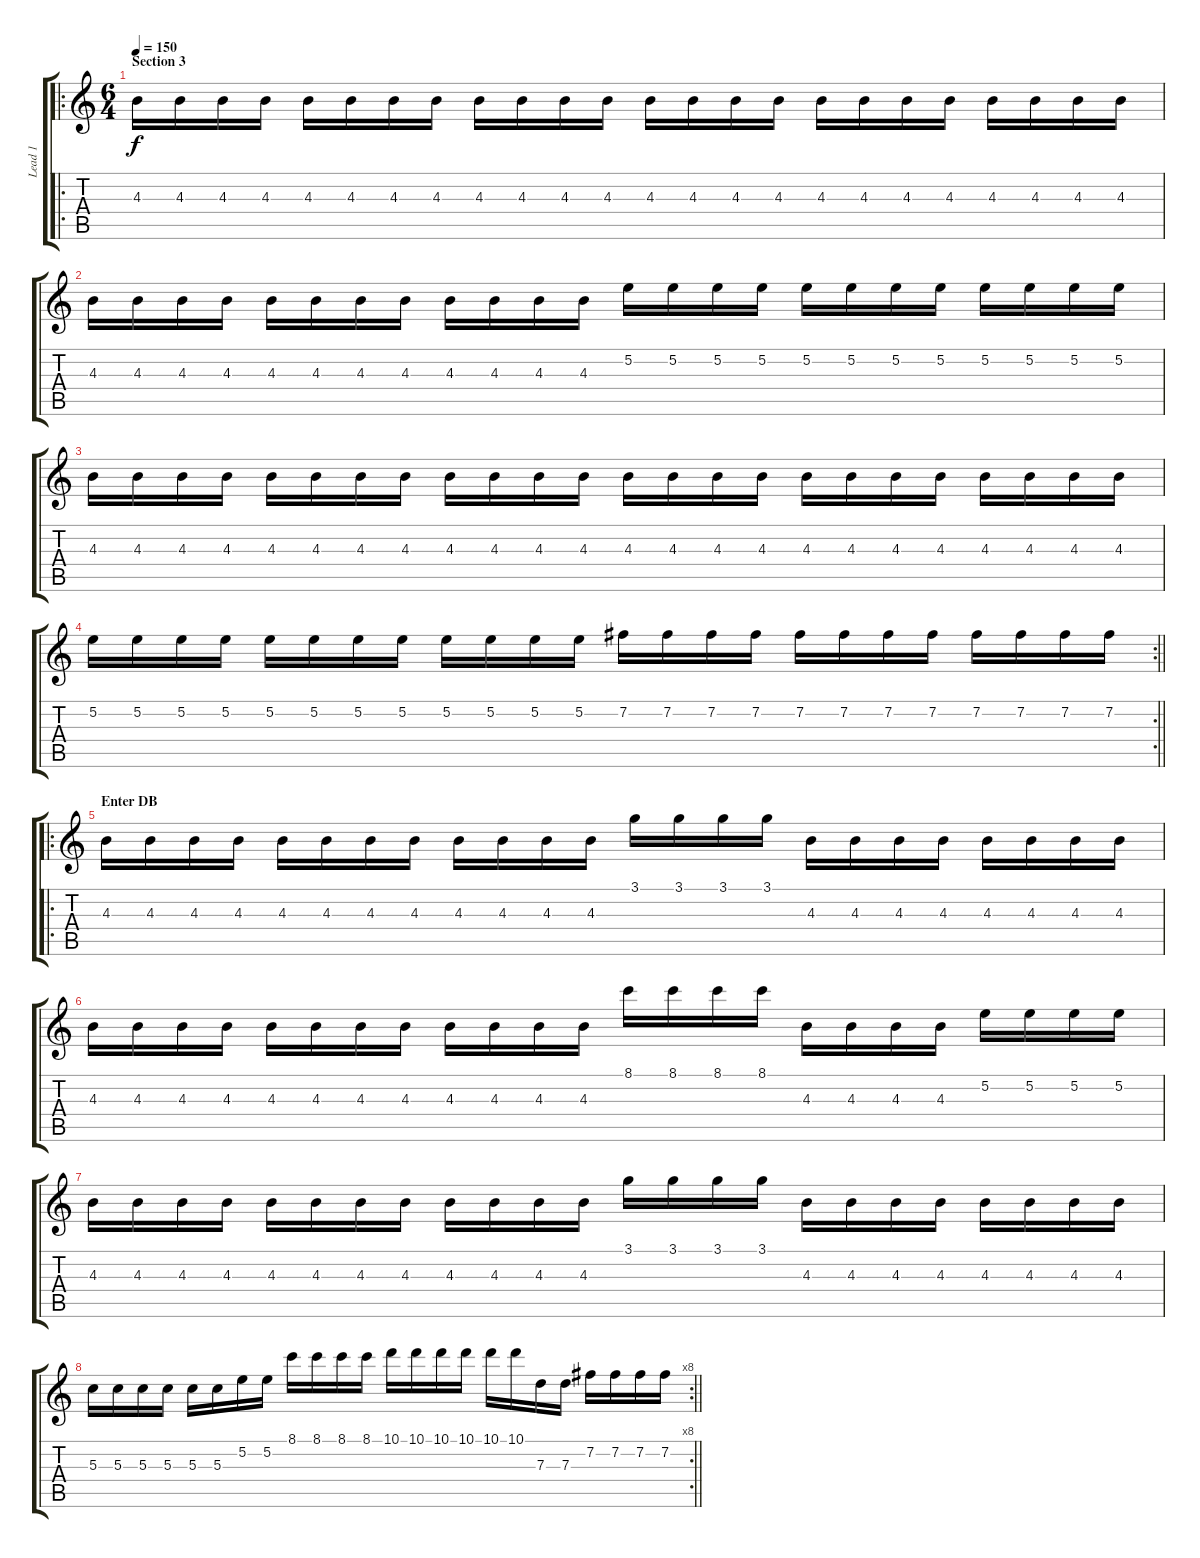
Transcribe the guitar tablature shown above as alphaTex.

\track ("Lead 1" "Lead 1") {instrument overdrivenguitar}
\staff {score tabs}
\tuning (E4 B3 G3 D3 A2 E2) {hide}
\ro
\ts (6 4)
\section ("" "Section 3")
\tempo 150
\clef g2
\ks c
4.3.16{dy f} 4.3.16 4.3.16 4.3.16 4.3.16 4.3.16 4.3.16 4.3.16 4.3.16 4.3.16 4.3.16 4.3.16 4.3.16 4.3.16 4.3.16 4.3.16 4.3.16 4.3.16 4.3.16 4.3.16 4.3.16 4.3.16 4.3.16 4.3.16 |
4.3.16 4.3.16 4.3.16 4.3.16 4.3.16 4.3.16 4.3.16 4.3.16 4.3.16 4.3.16 4.3.16 4.3.16 5.2.16 5.2.16 5.2.16 5.2.16 5.2.16 5.2.16 5.2.16 5.2.16 5.2.16 5.2.16 5.2.16 5.2.16 |
4.3.16 4.3.16 4.3.16 4.3.16 4.3.16 4.3.16 4.3.16 4.3.16 4.3.16 4.3.16 4.3.16 4.3.16 4.3.16 4.3.16 4.3.16 4.3.16 4.3.16 4.3.16 4.3.16 4.3.16 4.3.16 4.3.16 4.3.16 4.3.16 |
\rc 2
\barLineRight lightlight
5.2.16 5.2.16 5.2.16 5.2.16 5.2.16 5.2.16 5.2.16 5.2.16 5.2.16 5.2.16 5.2.16 5.2.16 7.2.16 7.2.16 7.2.16 7.2.16 7.2.16 7.2.16 7.2.16 7.2.16 7.2.16 7.2.16 7.2.16 7.2.16 |
\ro
\section ("" "Enter DB")
4.3.16 4.3.16 4.3.16 4.3.16 4.3.16 4.3.16 4.3.16 4.3.16 4.3.16 4.3.16 4.3.16 4.3.16 3.1.16 3.1.16 3.1.16 3.1.16 4.3.16 4.3.16 4.3.16 4.3.16 4.3.16 4.3.16 4.3.16 4.3.16 |
4.3.16 4.3.16 4.3.16 4.3.16 4.3.16 4.3.16 4.3.16 4.3.16 4.3.16 4.3.16 4.3.16 4.3.16 8.1.16 8.1.16 8.1.16 8.1.16 4.3.16 4.3.16 4.3.16 4.3.16 5.2.16 5.2.16 5.2.16 5.2.16 |
4.3.16 4.3.16 4.3.16 4.3.16 4.3.16 4.3.16 4.3.16 4.3.16 4.3.16 4.3.16 4.3.16 4.3.16 3.1.16 3.1.16 3.1.16 3.1.16 4.3.16 4.3.16 4.3.16 4.3.16 4.3.16 4.3.16 4.3.16 4.3.16 |
\rc 8
\barLineRight lightlight
5.3.16 5.3.16 5.3.16 5.3.16 5.3.16 5.3.16 5.2.16 5.2.16 8.1.16 8.1.16 8.1.16 8.1.16 10.1.16 10.1.16 10.1.16 10.1.16 10.1.16 10.1.16 7.3.16 7.3.16 7.2.16 7.2.16 7.2.16 7.2.16
